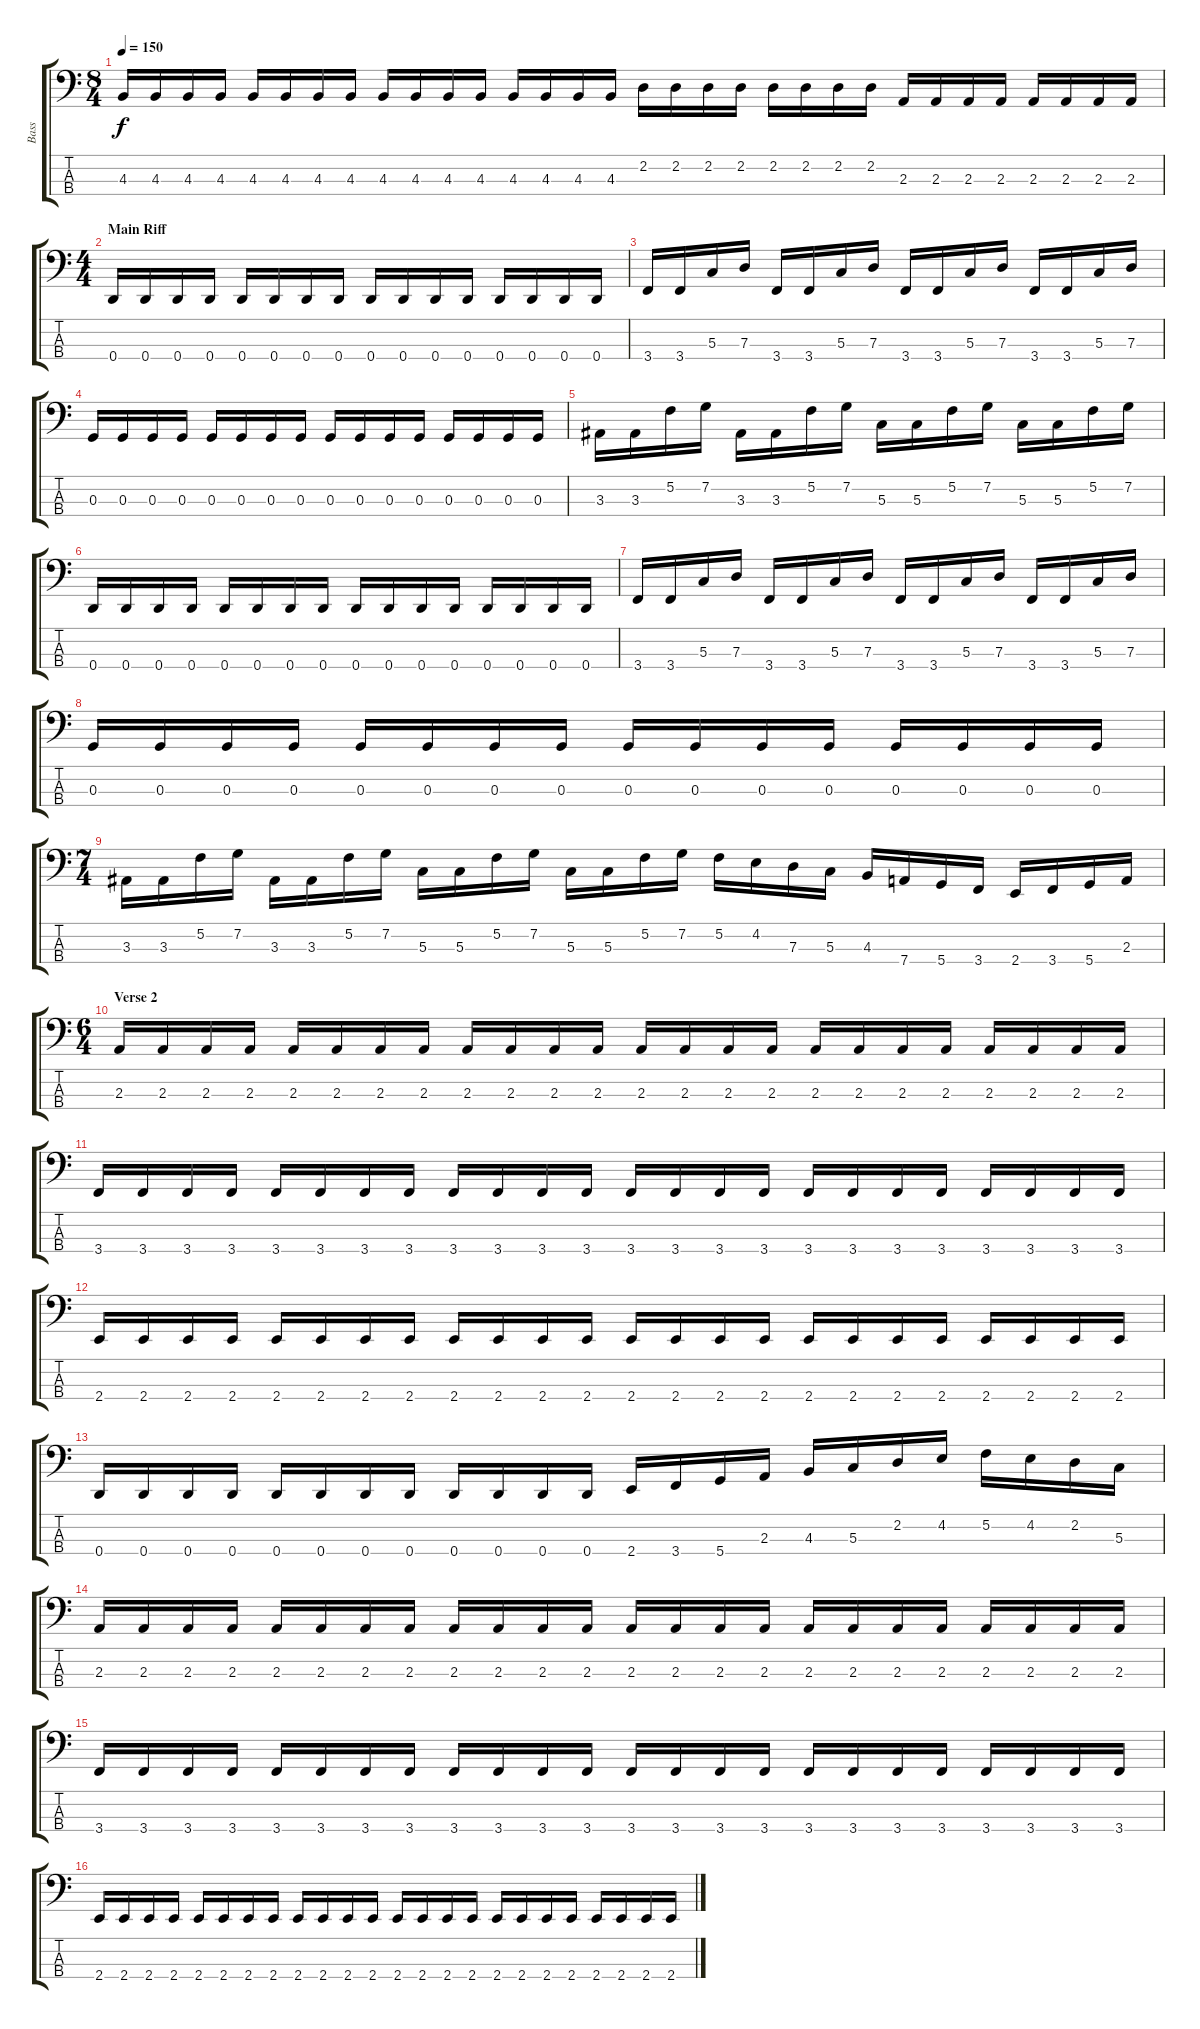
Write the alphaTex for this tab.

\track ("Bass" "Bass") {instrument electricbassfinger}
\staff {score tabs}
\tuning (F2 C2 G1 D1) {hide}
\ts (8 4)
\tempo 150
\clef f4
\ks c
4.3.16{dy f} 4.3.16 4.3.16 4.3.16 4.3.16 4.3.16 4.3.16 4.3.16 4.3.16 4.3.16 4.3.16 4.3.16 4.3.16 4.3.16 4.3.16 4.3.16 2.2.16 2.2.16 2.2.16 2.2.16 2.2.16 2.2.16 2.2.16 2.2.16 2.3.16 2.3.16 2.3.16 2.3.16 2.3.16 2.3.16 2.3.16 2.3.16 |
\ts (4 4)
\section ("" "Main Riff")
0.4.16 0.4.16 0.4.16 0.4.16 0.4.16 0.4.16 0.4.16 0.4.16 0.4.16 0.4.16 0.4.16 0.4.16 0.4.16 0.4.16 0.4.16 0.4.16 |
3.4.16 3.4.16 5.3.16 7.3.16 3.4.16 3.4.16 5.3.16 7.3.16 3.4.16 3.4.16 5.3.16 7.3.16 3.4.16 3.4.16 5.3.16 7.3.16 |
0.3.16 0.3.16 0.3.16 0.3.16 0.3.16 0.3.16 0.3.16 0.3.16 0.3.16 0.3.16 0.3.16 0.3.16 0.3.16 0.3.16 0.3.16 0.3.16 |
3.3.16 3.3.16 5.2.16 7.2.16 3.3.16 3.3.16 5.2.16 7.2.16 5.3.16 5.3.16 5.2.16 7.2.16 5.3.16 5.3.16 5.2.16 7.2.16 |
0.4.16 0.4.16 0.4.16 0.4.16 0.4.16 0.4.16 0.4.16 0.4.16 0.4.16 0.4.16 0.4.16 0.4.16 0.4.16 0.4.16 0.4.16 0.4.16 |
3.4.16 3.4.16 5.3.16 7.3.16 3.4.16 3.4.16 5.3.16 7.3.16 3.4.16 3.4.16 5.3.16 7.3.16 3.4.16 3.4.16 5.3.16 7.3.16 |
0.3.16 0.3.16 0.3.16 0.3.16 0.3.16 0.3.16 0.3.16 0.3.16 0.3.16 0.3.16 0.3.16 0.3.16 0.3.16 0.3.16 0.3.16 0.3.16 |
\ts (7 4)
3.3.16 3.3.16 5.2.16 7.2.16 3.3.16 3.3.16 5.2.16 7.2.16 5.3.16 5.3.16 5.2.16 7.2.16 5.3.16 5.3.16 5.2.16 7.2.16 5.2.16 4.2.16 7.3.16 5.3.16 4.3.16 7.4.16 5.4.16 3.4.16 2.4.16 3.4.16 5.4.16 2.3.16 |
\ts (6 4)
\section ("" "Verse 2")
2.3.16 2.3.16 2.3.16 2.3.16 2.3.16 2.3.16 2.3.16 2.3.16 2.3.16 2.3.16 2.3.16 2.3.16 2.3.16 2.3.16 2.3.16 2.3.16 2.3.16 2.3.16 2.3.16 2.3.16 2.3.16 2.3.16 2.3.16 2.3.16 |
3.4.16 3.4.16 3.4.16 3.4.16 3.4.16 3.4.16 3.4.16 3.4.16 3.4.16 3.4.16 3.4.16 3.4.16 3.4.16 3.4.16 3.4.16 3.4.16 3.4.16 3.4.16 3.4.16 3.4.16 3.4.16 3.4.16 3.4.16 3.4.16 |
2.4.16 2.4.16 2.4.16 2.4.16 2.4.16 2.4.16 2.4.16 2.4.16 2.4.16 2.4.16 2.4.16 2.4.16 2.4.16 2.4.16 2.4.16 2.4.16 2.4.16 2.4.16 2.4.16 2.4.16 2.4.16 2.4.16 2.4.16 2.4.16 |
0.4.16 0.4.16 0.4.16 0.4.16 0.4.16 0.4.16 0.4.16 0.4.16 0.4.16 0.4.16 0.4.16 0.4.16 2.4.16 3.4.16 5.4.16 2.3.16 4.3.16 5.3.16 2.2.16 4.2.16 5.2.16 4.2.16 2.2.16 5.3.16 |
2.3.16 2.3.16 2.3.16 2.3.16 2.3.16 2.3.16 2.3.16 2.3.16 2.3.16 2.3.16 2.3.16 2.3.16 2.3.16 2.3.16 2.3.16 2.3.16 2.3.16 2.3.16 2.3.16 2.3.16 2.3.16 2.3.16 2.3.16 2.3.16 |
3.4.16 3.4.16 3.4.16 3.4.16 3.4.16 3.4.16 3.4.16 3.4.16 3.4.16 3.4.16 3.4.16 3.4.16 3.4.16 3.4.16 3.4.16 3.4.16 3.4.16 3.4.16 3.4.16 3.4.16 3.4.16 3.4.16 3.4.16 3.4.16 |
2.4.16 2.4.16 2.4.16 2.4.16 2.4.16 2.4.16 2.4.16 2.4.16 2.4.16 2.4.16 2.4.16 2.4.16 2.4.16 2.4.16 2.4.16 2.4.16 2.4.16 2.4.16 2.4.16 2.4.16 2.4.16 2.4.16 2.4.16 2.4.16
